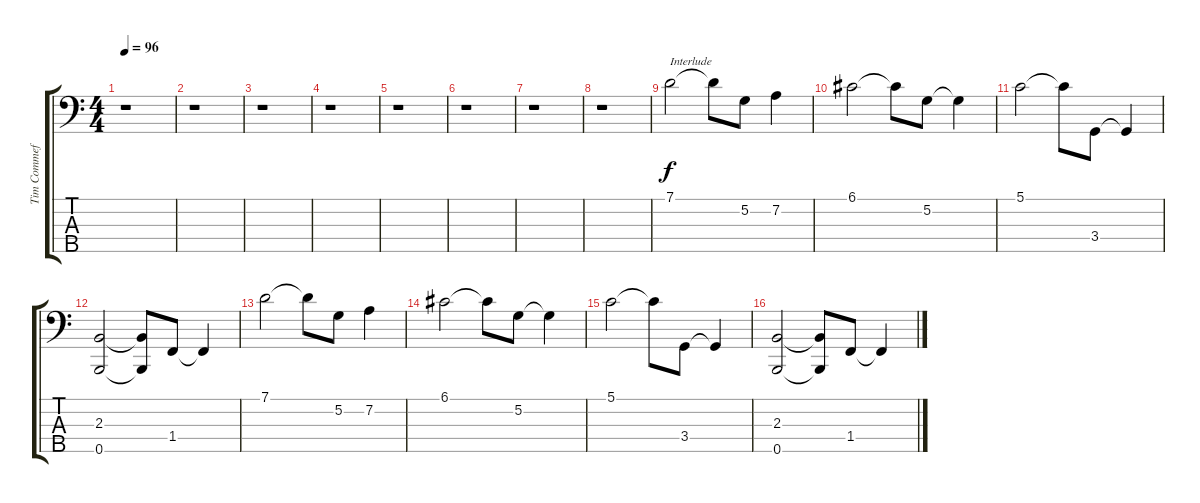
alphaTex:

\track ("Tim Commeford" "Tim Commef") {instrument electricbassfinger}
\staff {score tabs}
\tuning (G2 D2 A1 E1 B0) {hide}
\ts (4 4)
\tempo 96
\clef f4
\ks c
r.1{dy f} |
r.1 |
r.1 |
r.1 |
r.1 |
r.1 |
r.1 |
r.1 |
7.1.2{txt "Interlude"} 7.1{t}.8 5.2.8 7.2.4 |
6.1.2 6.1{t}.8 5.2.8 5.2{t}.4 |
5.1.2 5.1{t}.8 3.4.8 3.4{t}.4 |
(2.3 0.5).2 (2.3{t} 0.5{t}).8 1.4.8 1.4{t}.4 |
7.1.2 7.1{t}.8 5.2.8 7.2.4 |
6.1.2 6.1{t}.8 5.2.8 5.2{t}.4 |
5.1.2 5.1{t}.8 3.4.8 3.4{t}.4 |
(2.3 0.5).2 (2.3{t} 0.5{t}).8 1.4.8 1.4{t}.4
